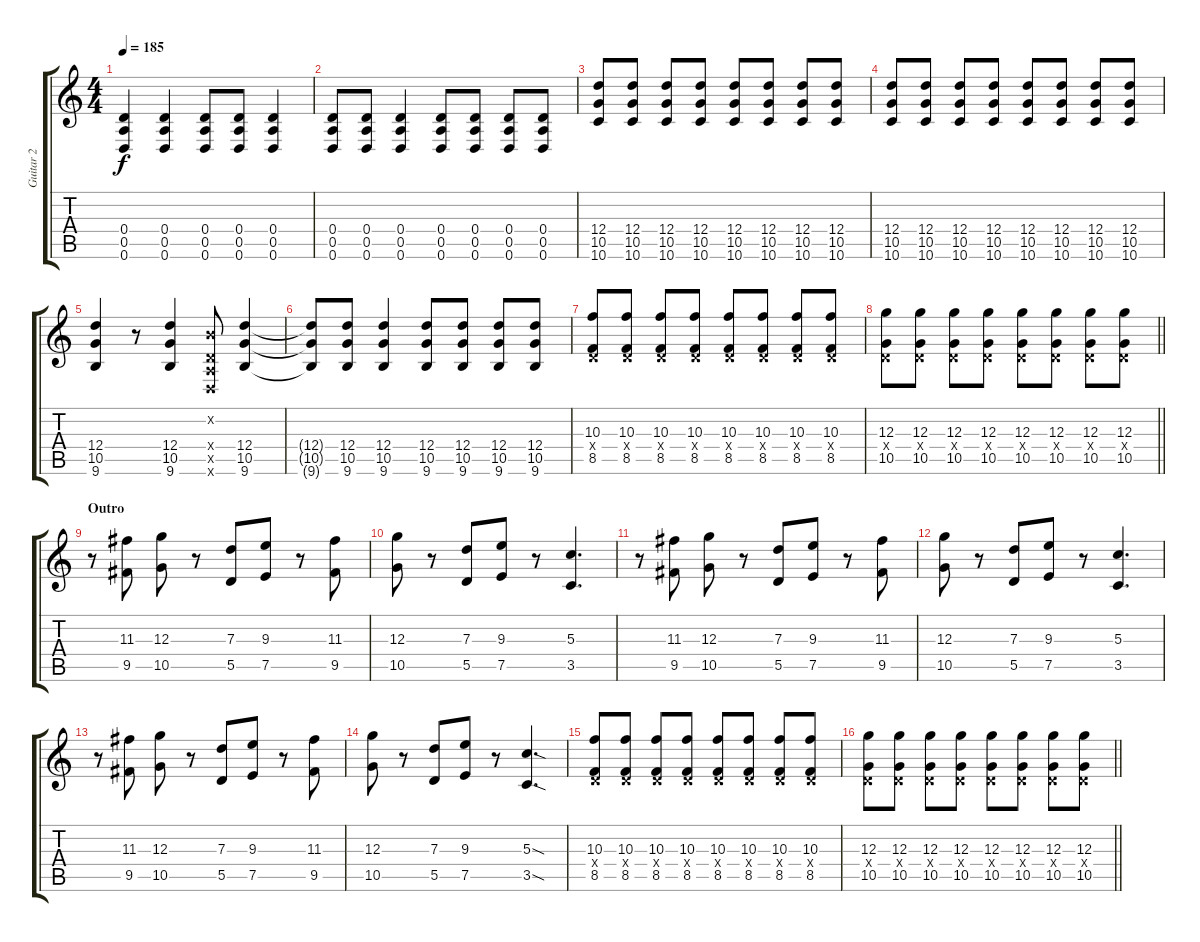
\track ("Guitar 2" "Guitar 2") {instrument overdrivenguitar}
\staff {score tabs}
\tuning (E4 B3 G3 D3 A2 D2) {hide}
\ts (4 4)
\tempo 185
\clef g2
\ks c
(0.4 0.5 0.6).4{dy f} (0.4 0.5 0.6).4 (0.4 0.5 0.6).8 (0.4 0.5 0.6).8 (0.4 0.5 0.6).4 |
(0.4 0.5 0.6).8 (0.4 0.5 0.6).8 (0.4 0.5 0.6).4 (0.4 0.5 0.6).8 (0.4 0.5 0.6).8 (0.4 0.5 0.6).8 (0.4 0.5 0.6).8 |
(12.4 10.5 10.6).8 (12.4 10.5 10.6).8 (12.4 10.5 10.6).8 (12.4 10.5 10.6).8 (12.4 10.5 10.6).8 (12.4 10.5 10.6).8 (12.4 10.5 10.6).8 (12.4 10.5 10.6).8 |
(12.4 10.5 10.6).8 (12.4 10.5 10.6).8 (12.4 10.5 10.6).8 (12.4 10.5 10.6).8 (12.4 10.5 10.6).8 (12.4 10.5 10.6).8 (12.4 10.5 10.6).8 (12.4 10.5 10.6).8 |
(12.4 10.5 9.6).4 r.8 (12.4 10.5 9.6).4 (0.2{x} 0.4{x} 0.5{x} 0.6{x}).8 (12.4 10.5 9.6).4 |
(12.4{t} 10.5{t} 9.6{t}).8 (12.4 10.5 9.6).8 (12.4 10.5 9.6).4 (12.4 10.5 9.6).8 (12.4 10.5 9.6).8 (12.4 10.5 9.6).8 (12.4 10.5 9.6).8 |
(10.3 0.4{x} 8.5).8 (10.3 0.4{x} 8.5).8 (10.3 0.4{x} 8.5).8 (10.3 0.4{x} 8.5).8 (10.3 0.4{x} 8.5).8 (10.3 0.4{x} 8.5).8 (10.3 0.4{x} 8.5).8 (10.3 0.4{x} 8.5).8 |
\barLineRight lightlight
(12.3 0.4{x} 10.5).8 (12.3 0.4{x} 10.5).8 (12.3 0.4{x} 10.5).8 (12.3 0.4{x} 10.5).8 (12.3 0.4{x} 10.5).8 (12.3 0.4{x} 10.5).8 (12.3 0.4{x} 10.5).8 (12.3 0.4{x} 10.5).8 |
\section ("" "Outro")
r.8 (11.3 9.5).8 (12.3 10.5).8 r.8 (7.3 5.5).8 (9.3 7.5).8 r.8 (11.3 9.5).8 |
(12.3 10.5).8 r.8 (7.3 5.5).8 (9.3 7.5).8 r.8 (5.3 3.5).4{d} |
r.8 (11.3 9.5).8 (12.3 10.5).8 r.8 (7.3 5.5).8 (9.3 7.5).8 r.8 (11.3 9.5).8 |
(12.3 10.5).8 r.8 (7.3 5.5).8 (9.3 7.5).8 r.8 (5.3 3.5).4{d} |
r.8 (11.3 9.5).8 (12.3 10.5).8 r.8 (7.3 5.5).8 (9.3 7.5).8 r.8 (11.3 9.5).8 |
(12.3 10.5).8 r.8 (7.3 5.5).8 (9.3 7.5).8 r.8 (5.3{sod} 3.5{sod}).4{d} |
(10.3 0.4{x} 8.5).8 (10.3 0.4{x} 8.5).8 (10.3 0.4{x} 8.5).8 (10.3 0.4{x} 8.5).8 (10.3 0.4{x} 8.5).8 (10.3 0.4{x} 8.5).8 (10.3 0.4{x} 8.5).8 (10.3 0.4{x} 8.5).8 |
\barLineRight lightlight
(12.3 0.4{x} 10.5).8 (12.3 0.4{x} 10.5).8 (12.3 0.4{x} 10.5).8 (12.3 0.4{x} 10.5).8 (12.3 0.4{x} 10.5).8 (12.3 0.4{x} 10.5).8 (12.3 0.4{x} 10.5).8 (12.3 0.4{x} 10.5).8
